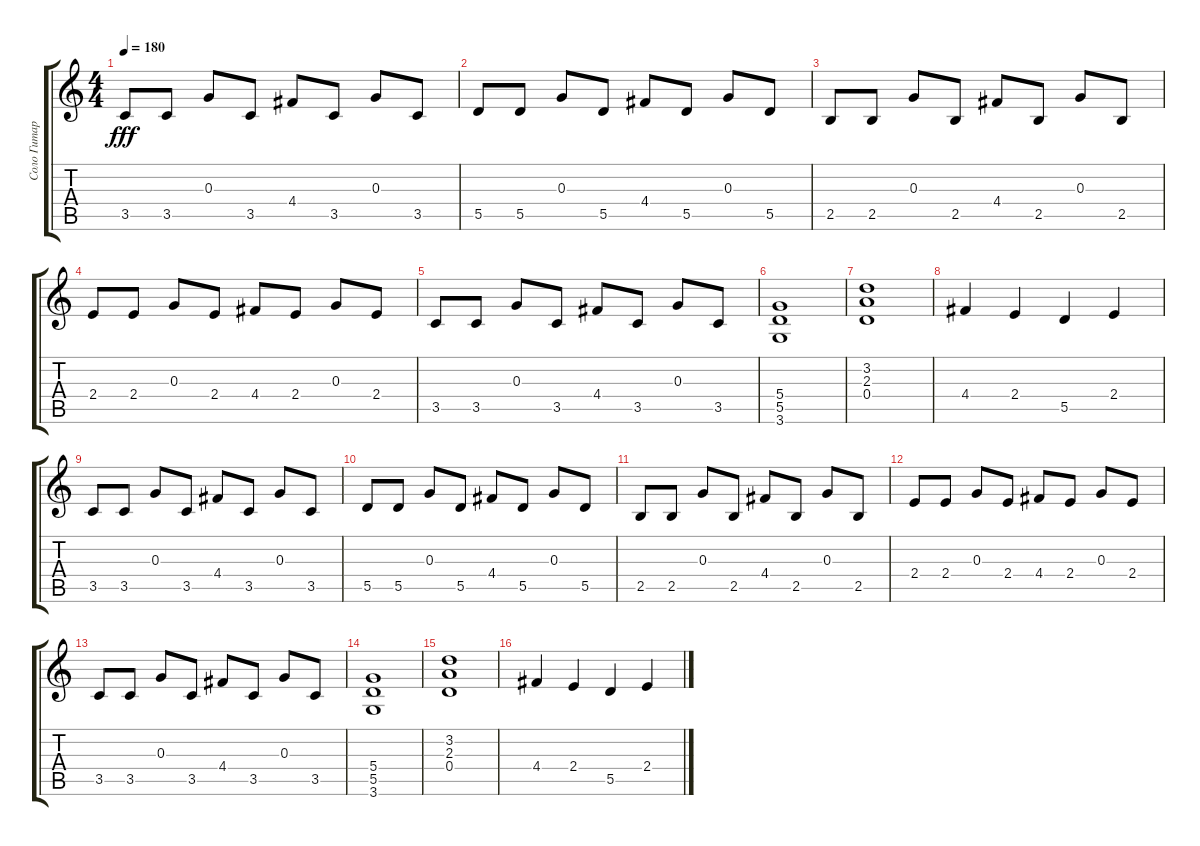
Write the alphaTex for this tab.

\track ("Соло Гитара" "Соло Гитар") {instrument overdrivenguitar}
\staff {score tabs}
\tuning (E4 B3 G3 D3 A2 E2) {hide}
\ts (4 4)
\tempo 180
\clef g2
\ks c
3.5.8{dy fff} 3.5.8 0.3.8 3.5.8 4.4.8 3.5.8 0.3.8 3.5.8 |
5.5.8 5.5.8 0.3.8 5.5.8 4.4.8 5.5.8 0.3.8 5.5.8 |
2.5.8 2.5.8 0.3.8 2.5.8 4.4.8 2.5.8 0.3.8 2.5.8 |
2.4.8 2.4.8 0.3.8 2.4.8 4.4.8 2.4.8 0.3.8 2.4.8 |
3.5.8 3.5.8 0.3.8 3.5.8 4.4.8 3.5.8 0.3.8 3.5.8 |
(5.4 5.5 3.6).1 |
(3.2 2.3 0.4).1 |
4.4.4 2.4.4 5.5.4 2.4.4 |
3.5.8 3.5.8 0.3.8 3.5.8 4.4.8 3.5.8 0.3.8 3.5.8 |
5.5.8 5.5.8 0.3.8 5.5.8 4.4.8 5.5.8 0.3.8 5.5.8 |
2.5.8 2.5.8 0.3.8 2.5.8 4.4.8 2.5.8 0.3.8 2.5.8 |
2.4.8 2.4.8 0.3.8 2.4.8 4.4.8 2.4.8 0.3.8 2.4.8 |
3.5.8 3.5.8 0.3.8 3.5.8 4.4.8 3.5.8 0.3.8 3.5.8 |
(5.4 5.5 3.6).1 |
(3.2 2.3 0.4).1 |
4.4.4 2.4.4 5.5.4 2.4.4
